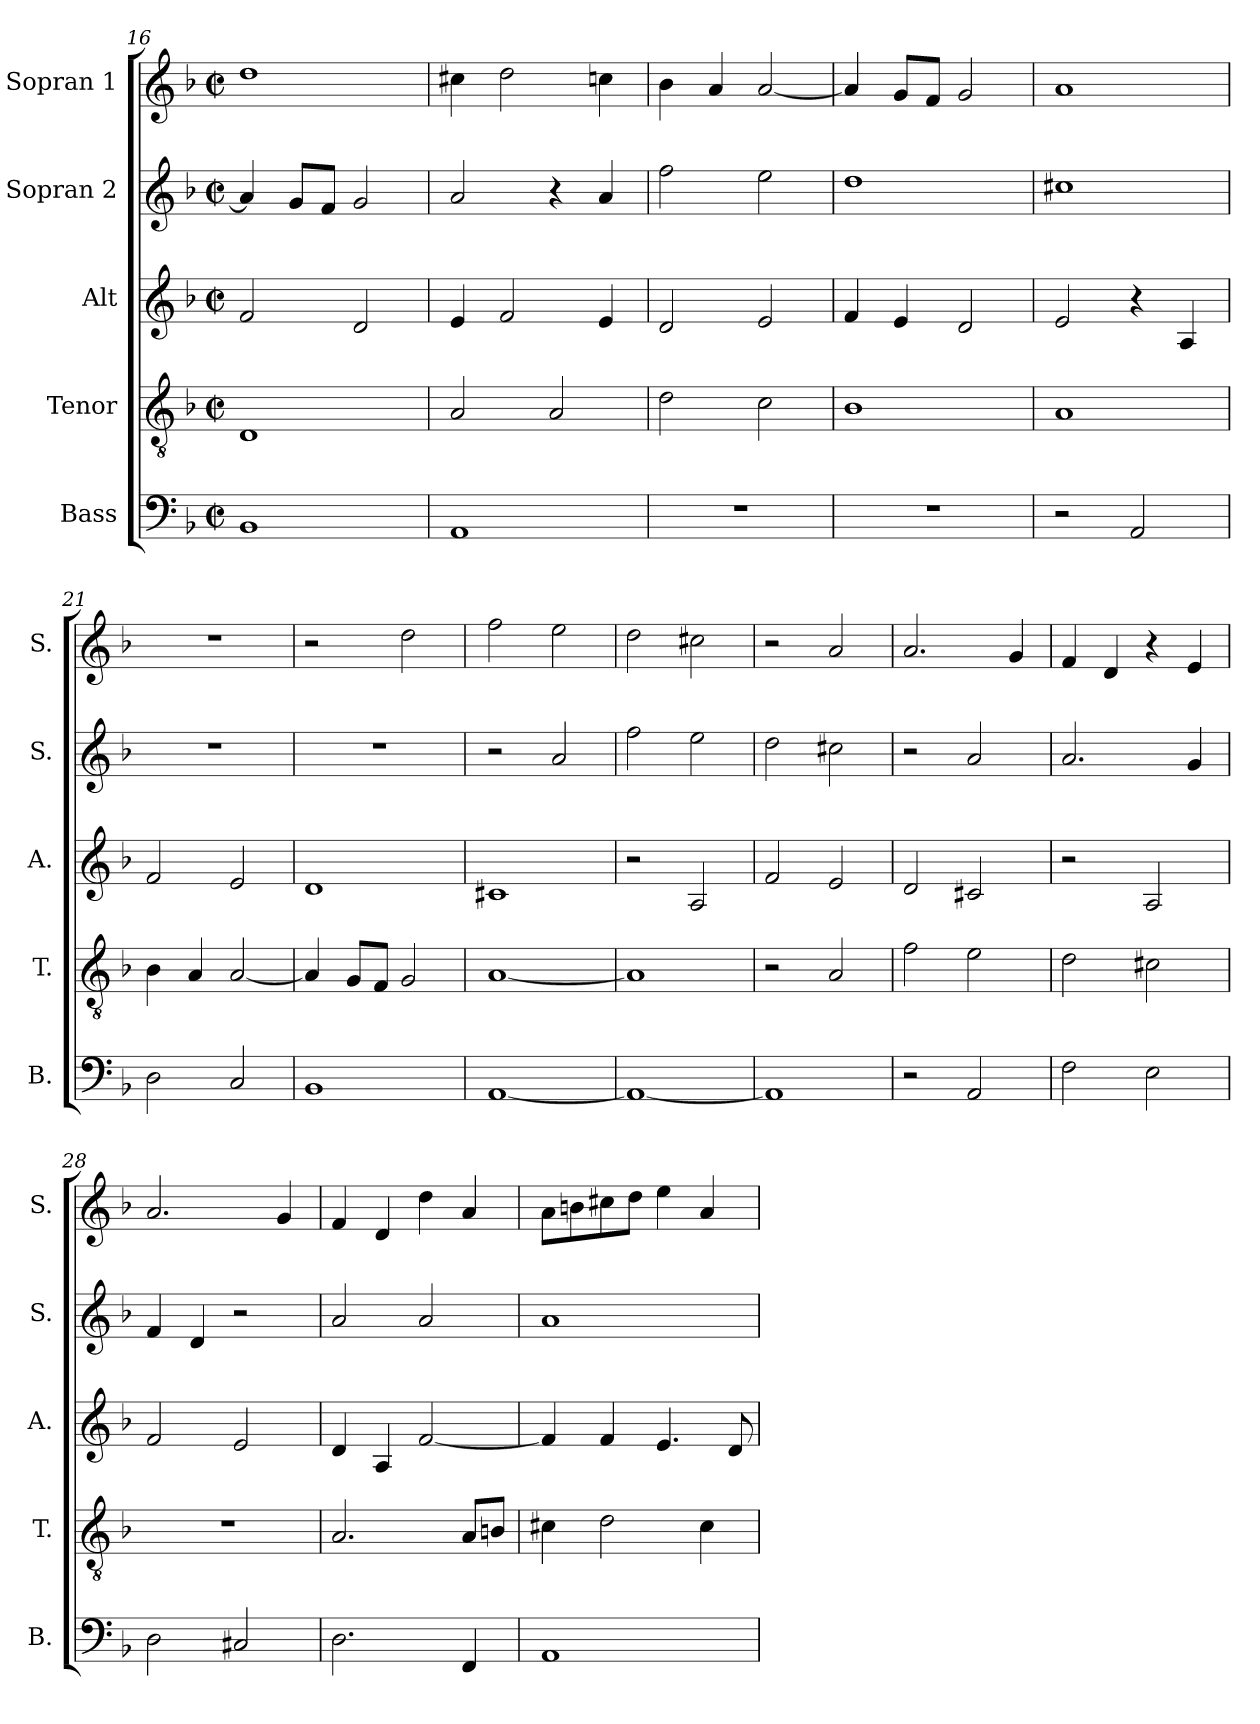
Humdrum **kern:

**kern	**kern	**kern	**kern	**kern
*part5	*part4	*part3	*part2	*part1
*staff5	*staff4	*staff3	*staff2	*staff1
*I"Bass	*I"Tenor	*I"Alt	*I"Sopran 2	*I"Sopran 1
*I'B.	*I'T.	*I'A.	*I'S.	*I'S.
*clefF4	*clefGv2	*clefG2	*clefG2	*clefG2
*	*ITrd7c12	*	*	*
*k[b-]	*k[b-]	*k[b-]	*k[b-]	*k[b-]
*F:	*F:	*F:	*F:	*F:
*M2/2	*M2/2	*M2/2	*M2/2	*M2/2
*met(c|)	*met(c|)	*met(c|)	*met(c|)	*met(c|)
=16	=16	=16	=16	=16
1BB-i	1DDi	2fi/	4ai/]	1ddi
.	.	.	8gi/L	.
.	.	.	8fi/J	.
.	.	2di/	2gi/	.
=17	=17	=17	=17	=17
1AAi	2AAi/	4ei/	2ai/	4cc#Xi\
.	.	2fi/	.	2ddi\
.	2AAi/	.	4r	.
.	.	4ei/	4ai/	4ccni\
=18	=18	=18	=18	=18
1r	2Di\	2di/	2ffi\	4b-i\
.	.	.	.	4ai/
.	2Ci\	2ei/	2eei\	[<2ai/
!!LO:PB:g=z
=19	=19	=19	=19	=19
1r	1BB-i	4fi/	1ddi	4ai/]
.	.	4ei/	.	8gi/L
.	.	.	.	8fi/J
.	.	2di/	.	2gi/
=20	=20	=20	=20	=20
2r	1AAi	2ei/	1cc#Xi	1ai
2AAi/	.	4r	.	.
.	.	4Ai/	.	.
=21	=21	=21	=21	=21
2Di\	4BB-i\	2fi/	1r	1r
.	4AAi/	.	.	.
2Ci/	[<2AAi/	2ei/	.	.
=22	=22	=22	=22	=22
1BB-i	4AAi/]	1di	1r	2r
.	8GGi/L	.	.	.
.	8FFi/J	.	.	.
.	2GGi/	.	.	2ddi\
=23	=23	=23	=23	=23
[<1AAi	[<1AAi	1c#Xi	2r	2ffi\
.	.	.	2ai/	2eei\
=24	=24	=24	=24	=24
1AAi_<	1AAi]	2r	2ffi\	2ddi\
.	.	2Ai/	2eei\	2cc#Xi\
=25	=25	=25	=25	=25
1AAi]	2r	2fi/	2ddi\	2r
.	2AAi/	2ei/	2cc#Xi\	2ai/
=26	=26	=26	=26	=26
2r	2Fi\	2di/	2r	2.ai/
2AAi/	2Ei\	2c#Xi/	2ai/	.
.	.	.	.	4gi/
=27	=27	=27	=27	=27
2Fi\	2Di\	2r	2.ai/	4fi/
.	.	.	.	4di/
2Ei\	2C#Xi\	2Ai/	.	4r
.	.	.	4gi/	4ei/
!!LO:LB:g=z
=28	=28	=28	=28	=28
2Di\	1r	2fi/	4fi/	2.ai/
.	.	.	4di/	.
2C#Xi/	.	2ei/	2r	.
.	.	.	.	4gi/
=29	=29	=29	=29	=29
2.Di\	2.AAi/	4di/	2ai/	4fi/
.	.	4Ai/	.	4di/
.	.	[<2fi/	2ai/	4ddi\
4FFi/	8AAi/L	.	.	4ai/
.	8BBni/J	.	.	.
=30	=30	=30	=30	=30
1AAi	4C#Xi\	4fi/]	1ai	8ai\L
.	.	.	.	8bni\
.	2Di\	4fi/	.	8cc#Xi\
.	.	.	.	8ddi\J
.	.	4.ei/	.	4eei\
.	4C#i\	.	.	4ai/
.	.	8di/	.	.
=	=	=	=	=
*-	*-	*-	*-	*-
